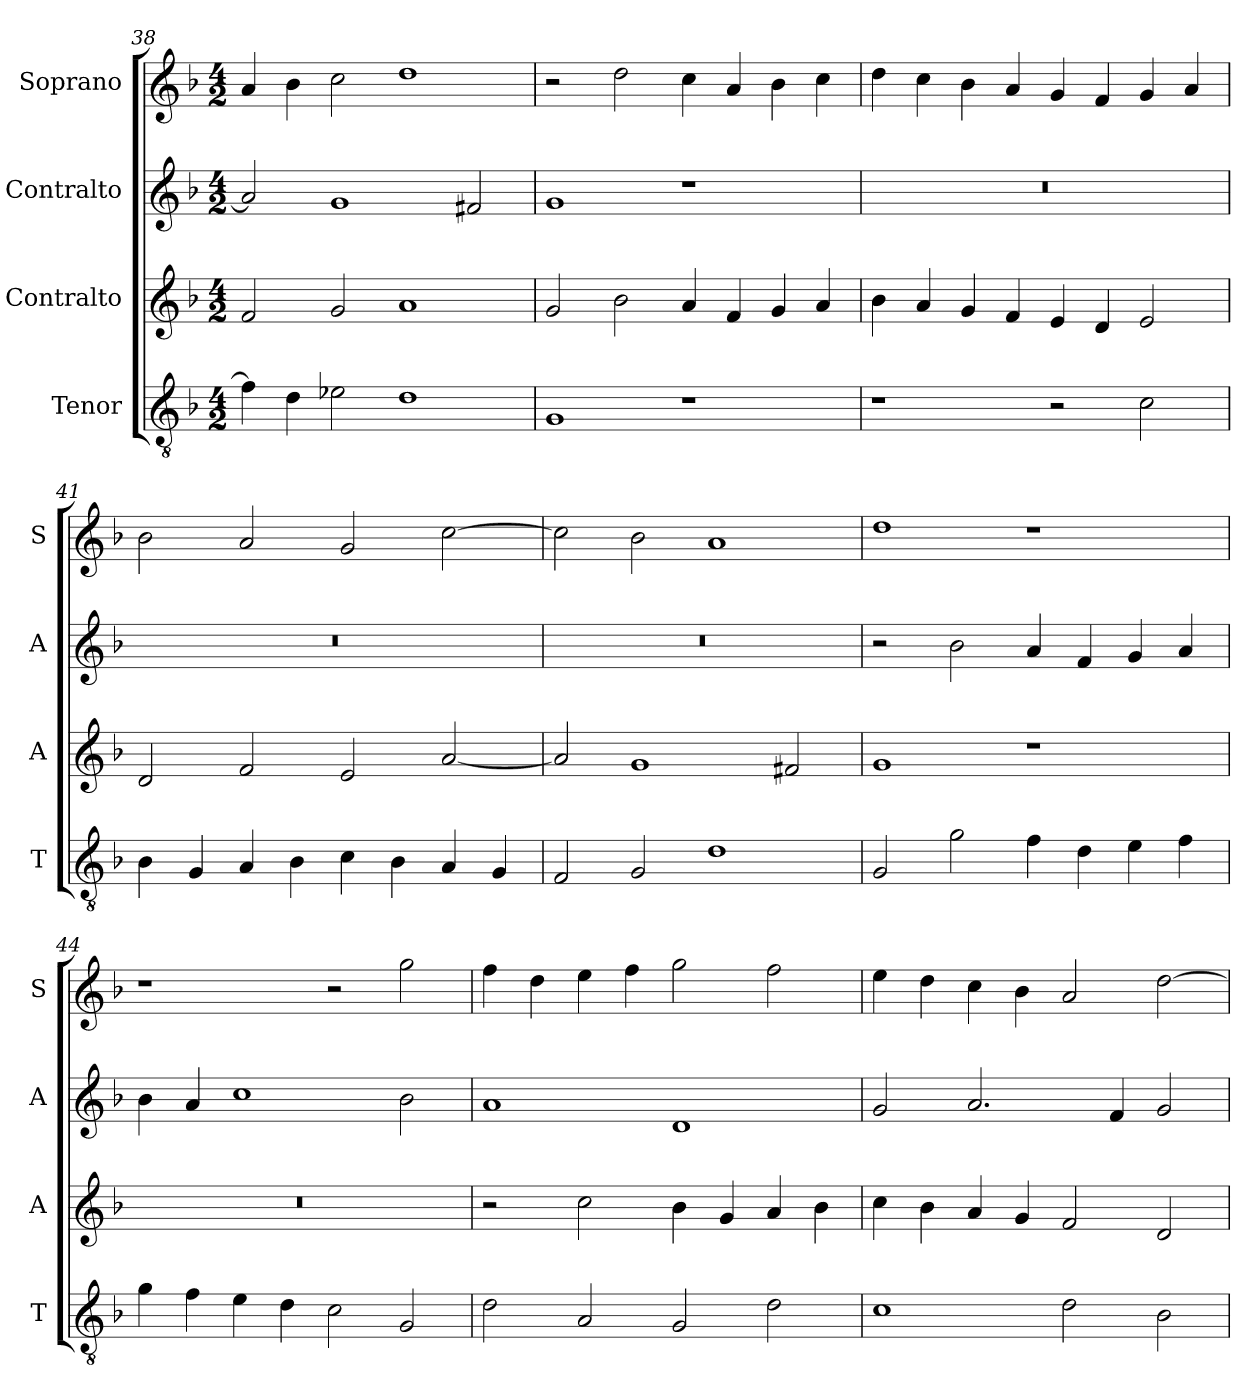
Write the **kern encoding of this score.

**kern	**kern	**kern	**kern
*part4	*part3	*part2	*part1
*staff4	*staff3	*staff2	*staff1
*I"Tenor	*I"Contralto	*I"Contralto	*I"Soprano
*I'T	*I'A	*I'A	*I'S
*clefGv2	*clefG2	*clefG2	*clefG2
*k[b-]	*k[b-]	*k[b-]	*k[b-]
*G:dor	*G:dor	*G:dor	*G:dor
*M4/2	*M4/2	*M4/2	*M4/2
=38	=38	=38	=38
4f]	2f	2a]	4a
4d	.	.	4b-
2e-X	2g	1g	2cc
1d	1a	.	1dd
.	.	2f#X	.
=39	=39	=39	=39
1G	2g	1g	2r
.	2b-	.	2dd
1r	4a	1r	4cc
.	4f	.	4a
.	4g	.	4b-
.	4a	.	4cc
=40	=40	=40	=40
1r	4b-	0r	4dd
.	4a	.	4cc
.	4g	.	4b-
.	4f	.	4a
2r	4e	.	4g
.	4d	.	4f
2c	2e	.	4g
.	.	.	4a
=41	=41	=41	=41
4B-	2d	0r	2b-
4G	.	.	.
4A	2f	.	2a
4B-	.	.	.
4c	2e	.	2g
4B-	.	.	.
4A	[2a	.	[2cc
4G	.	.	.
=42	=42	=42	=42
2F	2a]	0r	2cc]
2G	1g	.	2b-
1d	.	.	1a
.	2f#X	.	.
=43	=43	=43	=43
2G	1g	2r	1dd
2g	.	2b-	.
4f	1r	4a	1r
4d	.	4f	.
4e	.	4g	.
4f	.	4a	.
=44	=44	=44	=44
4g	0r	4b-	1r
4f	.	4a	.
4e	.	1cc	.
4d	.	.	.
2c	.	.	2r
2G	.	2b-	2gg
=45	=45	=45	=45
2d	2r	1a	4ff
.	.	.	4dd
2A	2cc	.	4ee
.	.	.	4ff
2G	4b-	1d	2gg
.	4g	.	.
2d	4a	.	2ff
.	4b-	.	.
=46	=46	=46	=46
1c	4cc	2g	4ee
.	4b-	.	4dd
.	4a	2.a	4cc
.	4g	.	4b-
2d	2f	.	2a
.	.	4f	.
2B-	2d	2g	[2dd
=	=	=	=
*-	*-	*-	*-
